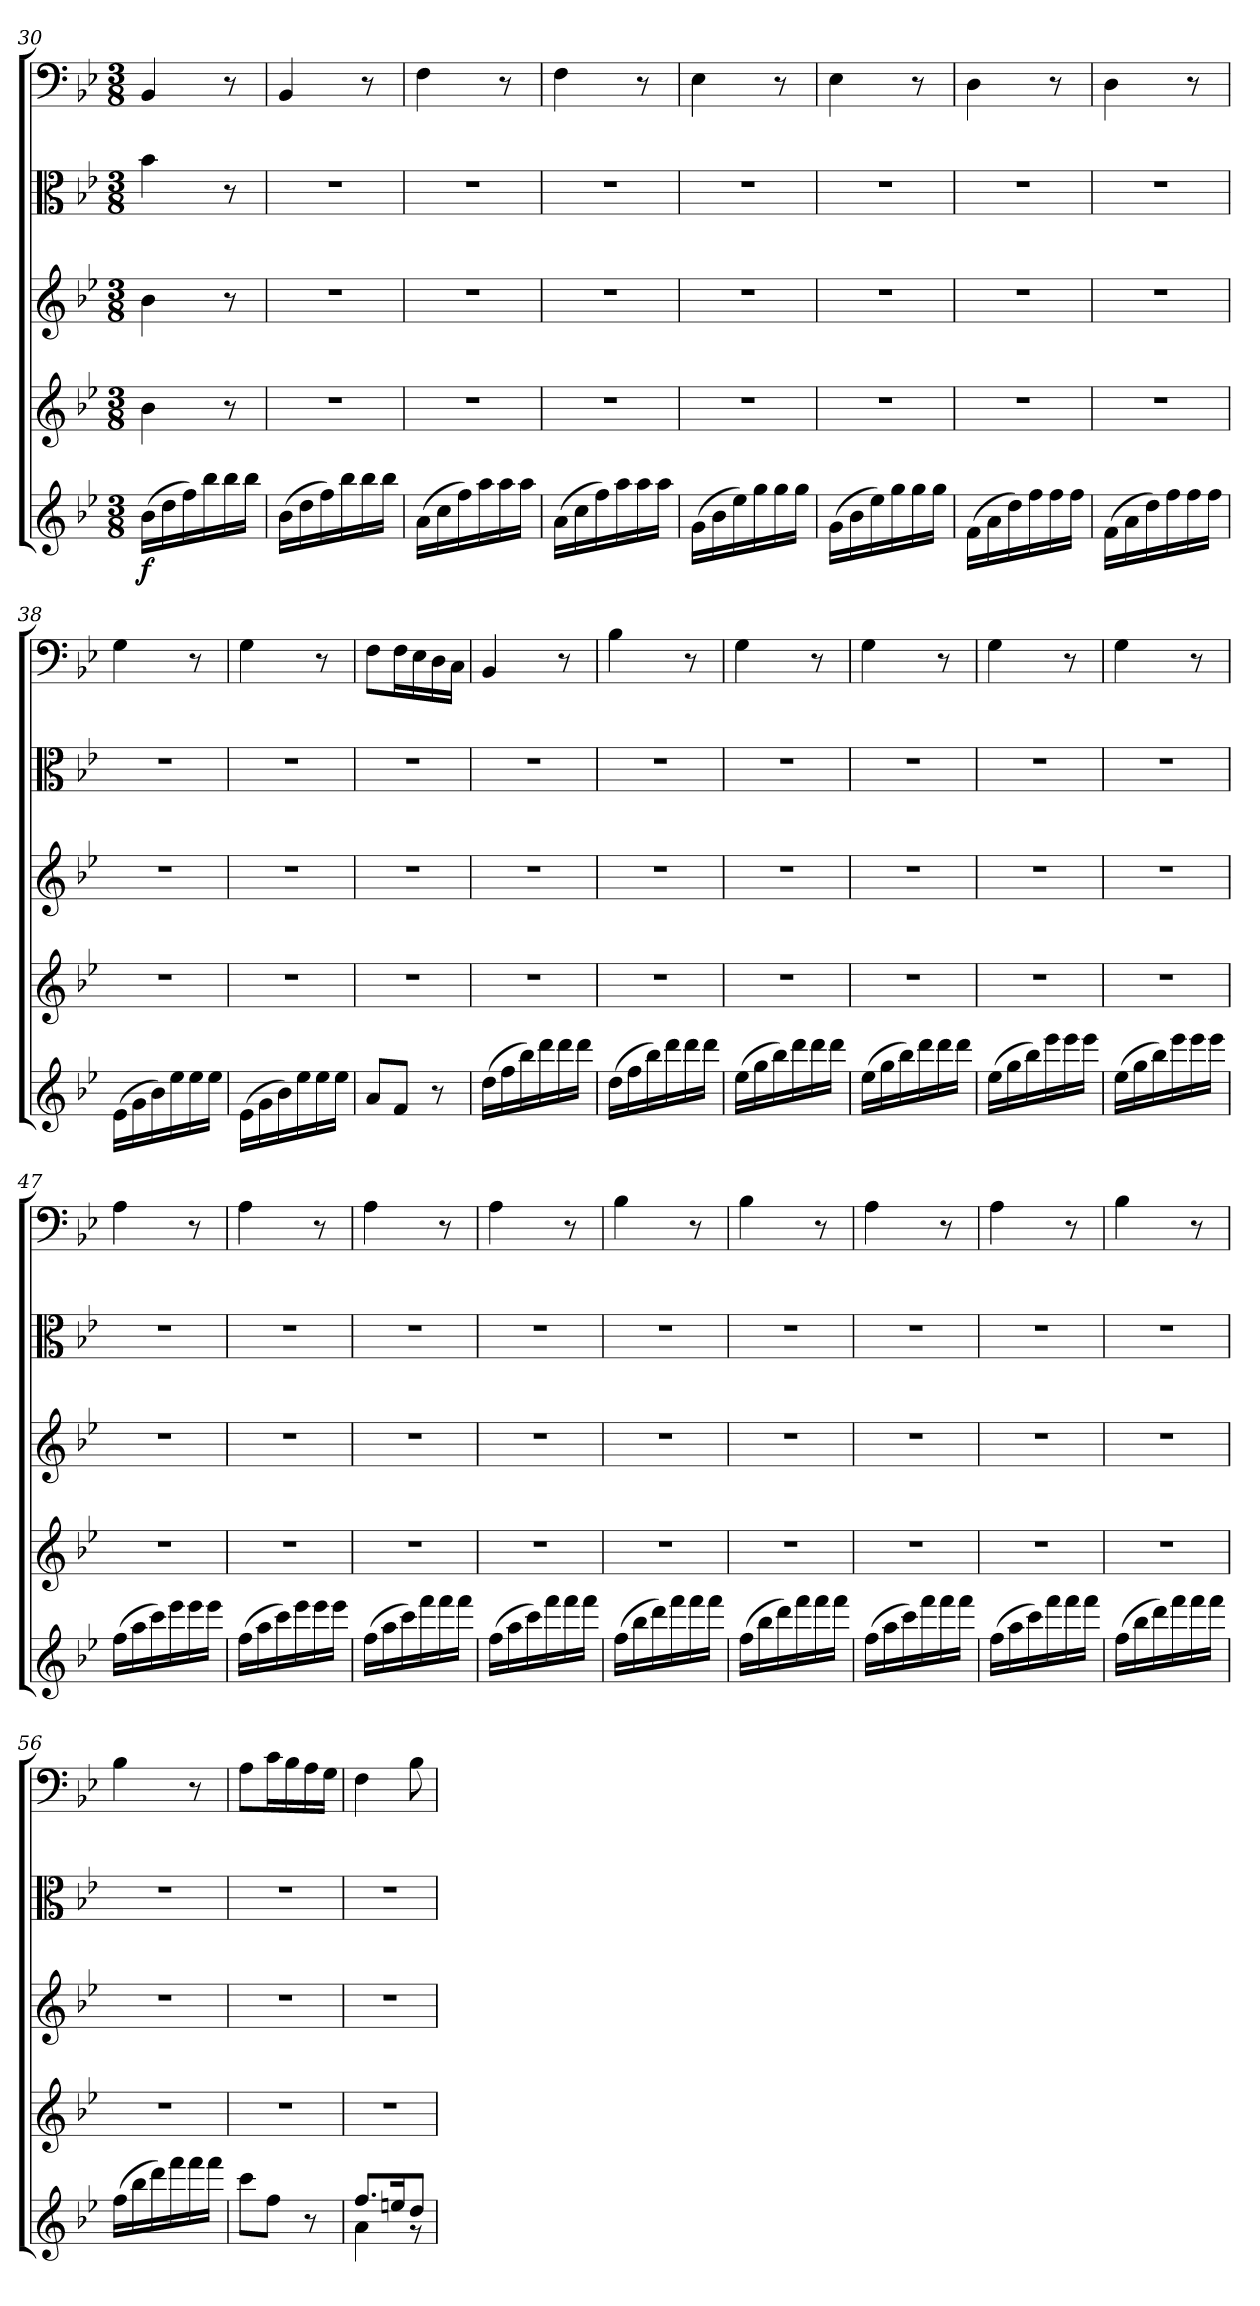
**kern	**dynam	**kern	**kern	**kern	**kern
*part5	*part5	*part4	*part3	*part2	*part1
*staff5	*staff5	*staff4	*staff3	*staff2	*staff1
*clefG2	*	*clefG2	*clefG2	*clefC3	*clefF4
*k[b-e-]	*	*k[b-e-]	*k[b-e-]	*k[b-e-]	*k[b-e-]
*B-:	*	*B-:	*B-:	*B-:	*B-:
*M3/8	*	*M3/8	*M3/8	*M3/8	*M3/8
=30	=30	=30	=30	=30	=30
(16b-\LL	f	4b-\	4b-\	4b-\	4BB-/
16dd\	.	.	.	.	.
16ff\)	.	.	.	.	.
16bb-\	.	.	.	.	.
16bb-\	.	8r	8r	8r	8r
16bb-\JJ	.	.	.	.	.
=31	=31	=31	=31	=31	=31
(16b-\LL	.	4.r	4.r	4.r	4BB-/
16dd\	.	.	.	.	.
16ff\)	.	.	.	.	.
16bb-\	.	.	.	.	.
16bb-\	.	.	.	.	8r
16bb-\JJ	.	.	.	.	.
=32	=32	=32	=32	=32	=32
(16a\LL	.	4.r	4.r	4.r	4F\
16cc\	.	.	.	.	.
16ff\)	.	.	.	.	.
16aa\	.	.	.	.	.
16aa\	.	.	.	.	8r
16aa\JJ	.	.	.	.	.
=33	=33	=33	=33	=33	=33
(16a\LL	.	4.r	4.r	4.r	4F\
16cc\	.	.	.	.	.
16ff\)	.	.	.	.	.
16aa\	.	.	.	.	.
16aa\	.	.	.	.	8r
16aa\JJ	.	.	.	.	.
=34	=34	=34	=34	=34	=34
(16g\LL	.	4.r	4.r	4.r	4E-\
16b-\	.	.	.	.	.
16ee-\)	.	.	.	.	.
16gg\	.	.	.	.	.
16gg\	.	.	.	.	8r
16gg\JJ	.	.	.	.	.
=35	=35	=35	=35	=35	=35
(16g\LL	.	4.r	4.r	4.r	4E-\
16b-\	.	.	.	.	.
16ee-\)	.	.	.	.	.
16gg\	.	.	.	.	.
16gg\	.	.	.	.	8r
16gg\JJ	.	.	.	.	.
=36	=36	=36	=36	=36	=36
(16f\LL	.	4.r	4.r	4.r	4D\
16a\	.	.	.	.	.
16dd\)	.	.	.	.	.
16ff\	.	.	.	.	.
16ff\	.	.	.	.	8r
16ff\JJ	.	.	.	.	.
=37	=37	=37	=37	=37	=37
(16f\LL	.	4.r	4.r	4.r	4D\
16a\	.	.	.	.	.
16dd\)	.	.	.	.	.
16ff\	.	.	.	.	.
16ff\	.	.	.	.	8r
16ff\JJ	.	.	.	.	.
=38	=38	=38	=38	=38	=38
(16e-\LL	.	4.r	4.r	4.r	4G\
16g\	.	.	.	.	.
16b-\)	.	.	.	.	.
16ee-\	.	.	.	.	.
16ee-\	.	.	.	.	8r
16ee-\JJ	.	.	.	.	.
=39	=39	=39	=39	=39	=39
(16e-\LL	.	4.r	4.r	4.r	4G\
16g\	.	.	.	.	.
16b-\)	.	.	.	.	.
16ee-\	.	.	.	.	.
16ee-\	.	.	.	.	8r
16ee-\JJ	.	.	.	.	.
=40	=40	=40	=40	=40	=40
8a/L	.	4.r	4.r	4.r	8F\L
8f/J	.	.	.	.	16F\L
.	.	.	.	.	16E-\
8r	.	.	.	.	16D\
.	.	.	.	.	16C\JJ
=41	=41	=41	=41	=41	=41
(16dd\LL	.	4.r	4.r	4.r	4BB-/
16ff\	.	.	.	.	.
16bb-\)	.	.	.	.	.
16ddd\	.	.	.	.	.
16ddd\	.	.	.	.	8r
16ddd\JJ	.	.	.	.	.
=42	=42	=42	=42	=42	=42
(16dd\LL	.	4.r	4.r	4.r	4B-\
16ff\	.	.	.	.	.
16bb-\)	.	.	.	.	.
16ddd\	.	.	.	.	.
16ddd\	.	.	.	.	8r
16ddd\JJ	.	.	.	.	.
=43	=43	=43	=43	=43	=43
(16ee-\LL	.	4.r	4.r	4.r	4G\
16gg\	.	.	.	.	.
16bb-\)	.	.	.	.	.
16ddd\	.	.	.	.	.
16ddd\	.	.	.	.	8r
16ddd\JJ	.	.	.	.	.
=44	=44	=44	=44	=44	=44
(16ee-\LL	.	4.r	4.r	4.r	4G\
16gg\	.	.	.	.	.
16bb-\)	.	.	.	.	.
16ddd\	.	.	.	.	.
16ddd\	.	.	.	.	8r
16ddd\JJ	.	.	.	.	.
=45	=45	=45	=45	=45	=45
(16ee-\LL	.	4.r	4.r	4.r	4G\
16gg\	.	.	.	.	.
16bb-\)	.	.	.	.	.
16eee-\	.	.	.	.	.
16eee-\	.	.	.	.	8r
16eee-\JJ	.	.	.	.	.
=46	=46	=46	=46	=46	=46
(16ee-\LL	.	4.r	4.r	4.r	4G\
16gg\	.	.	.	.	.
16bb-\)	.	.	.	.	.
16eee-\	.	.	.	.	.
16eee-\	.	.	.	.	8r
16eee-\JJ	.	.	.	.	.
=47	=47	=47	=47	=47	=47
(16ff\LL	.	4.r	4.r	4.r	4A\
16aa\	.	.	.	.	.
16ccc\)	.	.	.	.	.
16eee-\	.	.	.	.	.
16eee-\	.	.	.	.	8r
16eee-\JJ	.	.	.	.	.
=48	=48	=48	=48	=48	=48
(16ff\LL	.	4.r	4.r	4.r	4A\
16aa\	.	.	.	.	.
16ccc\)	.	.	.	.	.
16eee-\	.	.	.	.	.
16eee-\	.	.	.	.	8r
16eee-\JJ	.	.	.	.	.
=49	=49	=49	=49	=49	=49
(16ff\LL	.	4.r	4.r	4.r	4A\
16aa\	.	.	.	.	.
16ccc\)	.	.	.	.	.
16fff\	.	.	.	.	.
16fff\	.	.	.	.	8r
16fff\JJ	.	.	.	.	.
=50	=50	=50	=50	=50	=50
(16ff\LL	.	4.r	4.r	4.r	4A\
16aa\	.	.	.	.	.
16ccc\)	.	.	.	.	.
16fff\	.	.	.	.	.
16fff\	.	.	.	.	8r
16fff\JJ	.	.	.	.	.
=51	=51	=51	=51	=51	=51
(16ff\LL	.	4.r	4.r	4.r	4B-\
16bb-\	.	.	.	.	.
16ddd\)	.	.	.	.	.
16fff\	.	.	.	.	.
16fff\	.	.	.	.	8r
16fff\JJ	.	.	.	.	.
=52	=52	=52	=52	=52	=52
(16ff\LL	.	4.r	4.r	4.r	4B-\
16bb-\	.	.	.	.	.
16ddd\)	.	.	.	.	.
16fff\	.	.	.	.	.
16fff\	.	.	.	.	8r
16fff\JJ	.	.	.	.	.
=53	=53	=53	=53	=53	=53
(16ff\LL	.	4.r	4.r	4.r	4A\
16aa\	.	.	.	.	.
16ccc\)	.	.	.	.	.
16fff\	.	.	.	.	.
16fff\	.	.	.	.	8r
16fff\JJ	.	.	.	.	.
=54	=54	=54	=54	=54	=54
(16ff\LL	.	4.r	4.r	4.r	4A\
16aa\	.	.	.	.	.
16ccc\)	.	.	.	.	.
16fff\	.	.	.	.	.
16fff\	.	.	.	.	8r
16fff\JJ	.	.	.	.	.
=55	=55	=55	=55	=55	=55
(16ff\LL	.	4.r	4.r	4.r	4B-\
16bb-\	.	.	.	.	.
16ddd\)	.	.	.	.	.
16fff\	.	.	.	.	.
16fff\	.	.	.	.	8r
16fff\JJ	.	.	.	.	.
=56	=56	=56	=56	=56	=56
(16ff\LL	.	4.r	4.r	4.r	4B-\
16bb-\	.	.	.	.	.
16ddd\)	.	.	.	.	.
16fff\	.	.	.	.	.
16fff\	.	.	.	.	8r
16fff\JJ	.	.	.	.	.
=57	=57	=57	=57	=57	=57
8ccc\L	.	4.r	4.r	4.r	8A\L
8ff\J	.	.	.	.	16c\L
.	.	.	.	.	16B-\
8r	.	.	.	.	16A\
.	.	.	.	.	16G\JJ
=58	=58	=58	=58	=58	=58
*^	*	*	*	*	*
8.ff/L	4a\	.	4.r	4.r	4.r	4F\
16een/K	.	.	.	.	.	.
8dd/J	8r	.	.	.	.	8B-\
*v	*v	*	*	*	*	*
=	=	=	=	=	=
*-	*-	*-	*-	*-	*-
